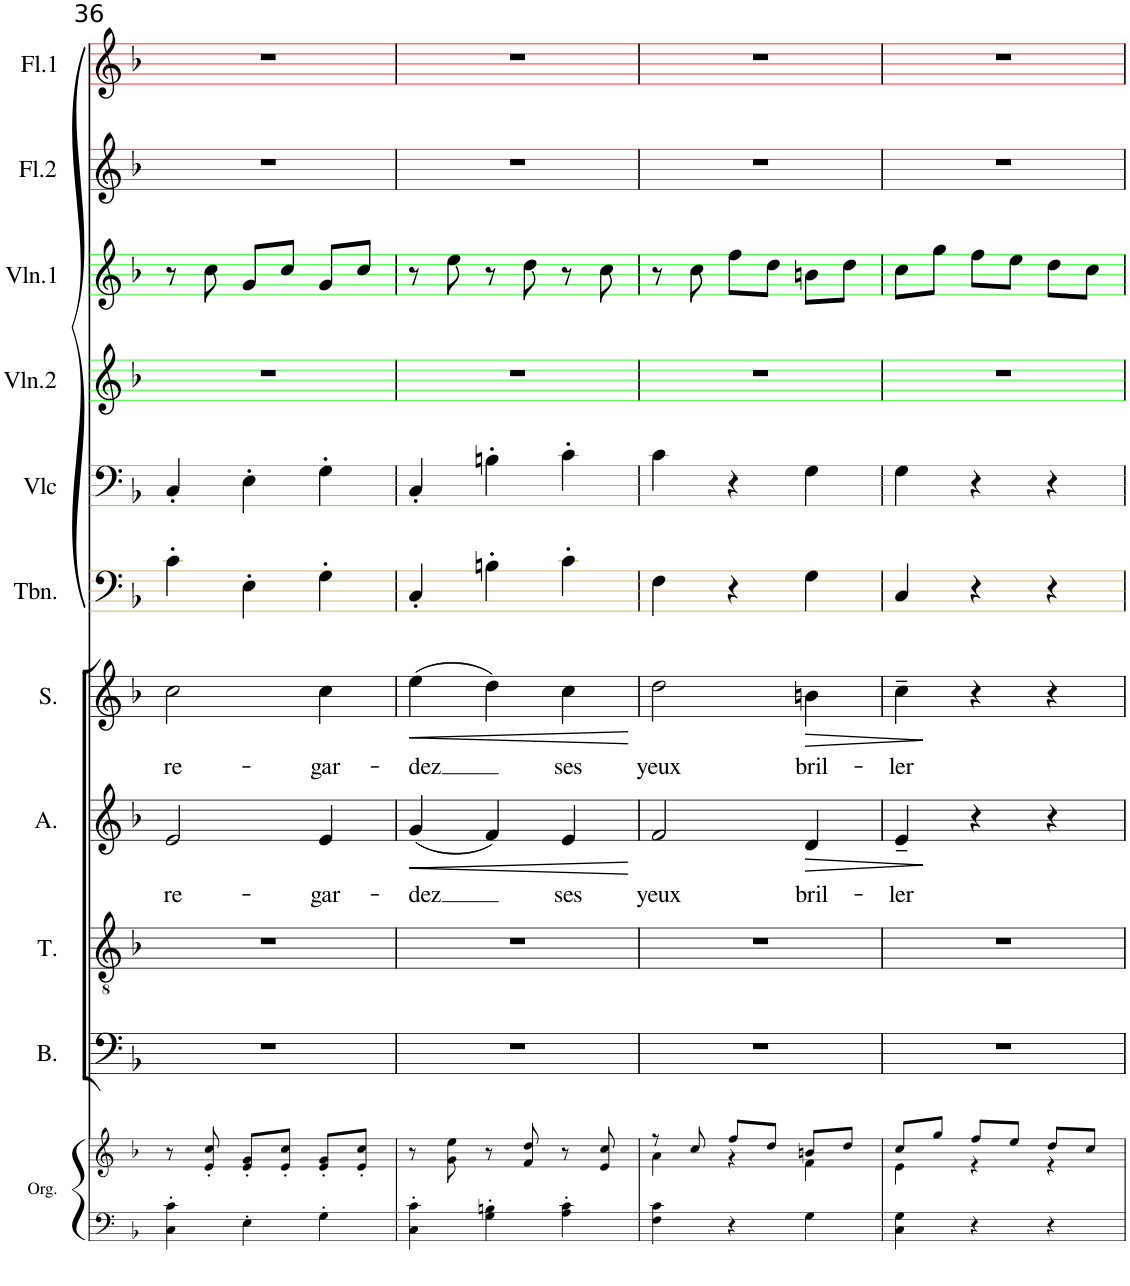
**kern	**kern	**kern	**kern	**kern	**text	**dynam	**kern	**text	**dynam	**kern	**kern	**kern	**kern	**kern	**kern
*part11	*part11	*part10	*part9	*part8	*part8	*part8	*part7	*part7	*part7	*part6	*part5	*part4	*part3	*part2	*part1
*staff12	*staff11	*staff10	*staff9	*staff8	*staff8	*staff8	*staff7	*staff7	*staff7	*staff6	*staff5	*staff4	*staff3	*staff2	*staff1
*I"Orgue	*	*I"Bass	*I"Ténor	*I"Alto	*	*	*I"Soprano	*	*	*I"Trombone	*I"Violoncelle	*I"Violon 2	*I"Violon 1	*I"Flûte 2	*I"Flûte 1
*I'Org.	*	*I'B.	*I'T.	*I'A.	*	*	*I'S.	*	*	*I'Tbn.	*I'Vlc	*I'Vln.2	*I'Vln.1	*I'Fl.2	*I'Fl.1
!!LO:PB:g=z
*clefF4	*clefG2	*clefF4	*clefGv2	*clefG2	*	*	*clefG2	*	*	*clefF4	*clefF4	*clefG2	*clefG2	*clefG2	*clefG2
*k[b-]	*k[b-]	*k[b-]	*k[b-]	*k[b-]	*	*	*k[b-]	*	*	*k[b-]	*k[b-]	*k[b-]	*k[b-]	*k[b-]	*k[b-]
*M3/4	*M3/4	*M3/4	*M3/4	*M3/4	*	*	*M3/4	*	*	*M3/4	*M3/4	*M3/4	*M3/4	*M3/4	*M3/4
=36	=36	=36	=36	=36	=36	=36	=36	=36	=36	=36	=36	=36	=36	=36	=36
!	!	!	!	!	!LO:LY:b	!	!	!LO:LY:b	!	!	!	!	!	!	!
4C\' 4c\'	8r	2.r	2.r	2e/	re-	.	2cc\	re-	.	4c'\	4C'/	2.r	8r	2.r	2.r
.	8e/' 8cc/'	.	.	.	.	.	.	.	.	.	.	.	8cc\	.	.
4E'\	8e/' 8g/'L	.	.	.	.	.	.	.	.	4E'\	4E'\	.	8g/L	.	.
.	8e/' 8cc/'J	.	.	.	.	.	.	.	.	.	.	.	8cc/J	.	.
!	!	!	!	!	!LO:LY:b	!	!	!LO:LY:b	!	!	!	!	!	!	!
4G'\	8e/' 8g/'L	.	.	4e/	-gar-	.	4cc\	-gar-	.	4G'\	4G'\	.	8g/L	.	.
.	8e/' 8cc/'J	.	.	.	.	.	.	.	.	.	.	.	8cc/J	.	.
=37	=37	=37	=37	=37	=37	=37	=37	=37	=37	=37	=37	=37	=37	=37	=37
!	!	!	!	!	!LO:LY:b	!LO:HP:b	!	!LO:LY:b	!LO:HP:b	!	!	!	!	!	!
4C\' 4c\'	8r	2.r	2.r	(4g/	-dez	<	(4ee\	-dez	<	4C'/	4C'/	2.r	8r	2.r	2.r
.	8g\ 8ee\	.	.	.	.	.	.	.	.	.	.	.	8ee\	.	.
4G\' 4Bn\'	8r	.	.	4f/)	.	.	4dd\)	.	.	4Bn'\	4Bn'\	.	8r	.	.
.	8f/ 8dd/	.	.	.	.	.	.	.	.	.	.	.	8dd\	.	.
!	!	!	!	!	!LO:LY:b	!	!	!LO:LY:b	!	!	!	!	!	!	!
4A\' 4c\'	8r	.	.	4e/	ses	.	4cc\	ses	.	4c'\	4c'\	.	8r	.	.
.	8e/ 8cc/	.	.	.	.	.	.	.	.	.	.	.	8cc\	.	.
.	.	.	.	.	.	[	.	.	[	.	.	.	.	.	.
=38	=38	=38	=38	=38	=38	=38	=38	=38	=38	=38	=38	=38	=38	=38	=38
*	*^	*	*	*	*	*	*	*	*	*	*	*	*	*	*
!	!	!	!	!	!	!LO:LY:b	!	!	!LO:LY:b	!	!	!	!	!	!	!
4F\ 4c\	8r	4a\	2.r	2.r	2f/	yeux	.	2dd\	yeux	.	4F\	4c\	2.r	8r	2.r	2.r
.	8cc/	.	.	.	.	.	.	.	.	.	.	.	.	8cc\	.	.
4r	8ff/L	4r	.	.	.	.	.	.	.	.	4r	4r	.	8ff\L	.	.
.	8dd/J	.	.	.	.	.	.	.	.	.	.	.	.	8dd\J	.	.
!	!	!	!	!	!	!LO:LY:b	!LO:HP:b	!	!LO:LY:b	!LO:HP:b	!	!	!	!	!	!
4G\	8bn/L	4f\	.	.	4d/	bril-	>	4bn\	bril-	>	4G\	4G\	.	8bn\L	.	.
.	8dd/J	.	.	.	.	.	.	.	.	.	.	.	.	8dd\J	.	.
*	*v	*v	*	*	*	*	*	*	*	*	*	*	*	*	*	*
.	.	.	.	.	.	]	.	.	]	.	.	.	.	.	.
=39	=39	=39	=39	=39	=39	=39	=39	=39	=39	=39	=39	=39	=39	=39	=39
*	*^	*	*	*	*	*	*	*	*	*	*	*	*	*	*
!	!	!	!	!	!	!LO:LY:b	!	!	!LO:LY:b	!	!	!	!	!	!	!
4C\ 4G\	8cc/L	4e\	2.r	2.r	4e~/	-ler	.	4cc~\	-ler	.	4C/	4G\	2.r	8cc\L	2.r	2.r
.	8gg/J	.	.	.	.	.	.	.	.	.	.	.	.	8gg\J	.	.
4r	8ff/L	4r	.	.	4r	.	.	4r	.	.	4r	4r	.	8ff\L	.	.
.	8ee/J	.	.	.	.	.	.	.	.	.	.	.	.	8ee\J	.	.
4r	8dd/L	4r	.	.	4r	.	.	4r	.	.	4r	4r	.	8dd\L	.	.
.	8cc/J	.	.	.	.	.	.	.	.	.	.	.	.	8cc\J	.	.
*	*v	*v	*	*	*	*	*	*	*	*	*	*	*	*	*	*
=	=	=	=	=	=	=	=	=	=	=	=	=	=	=	=
*-	*-	*-	*-	*-	*-	*-	*-	*-	*-	*-	*-	*-	*-	*-	*-
